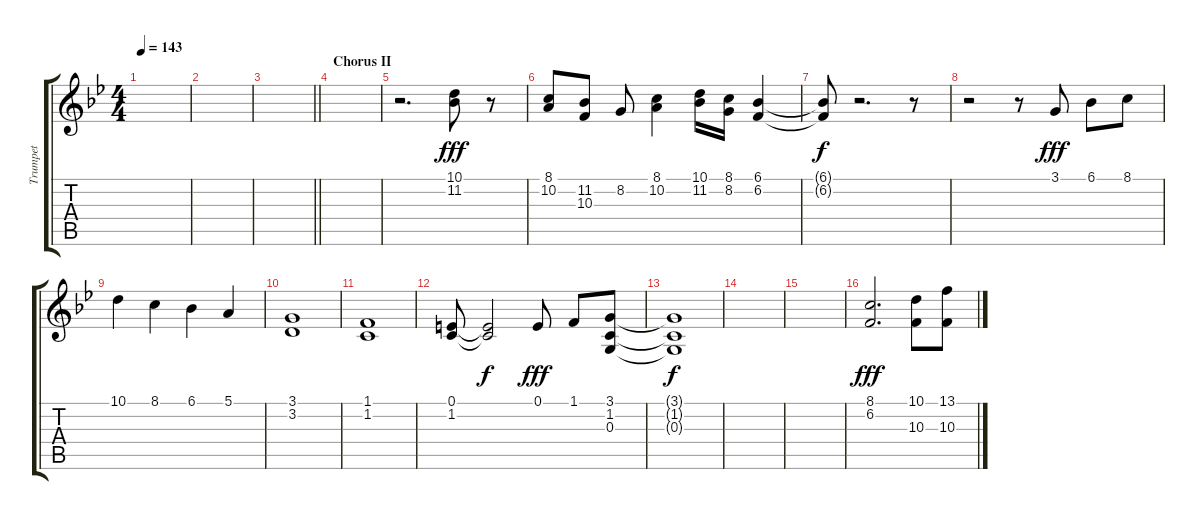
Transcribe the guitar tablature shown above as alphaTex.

\track ("Trumpet" "Trumpet") {instrument trombone}
\staff {score tabs}
\tuning (E4 B3 G3 D3 A2 E2) {hide}
\ts (4 4)
\tempo 143
\clef g2
\ks bb
|
|
\barLineRight lightlight
|
\section ("" "Chorus II")
|
r.2{d} (10.1 11.2).8{dy fff} r.8 |
(8.1 10.2).8 (11.2 10.3).8 8.2.8 (8.1 10.2).4 (10.1 11.2).16 (8.1 8.2).16 (6.1 6.2).4 |
(6.1{t} 6.2{t}).8{dy f} r.2{d} r.8 |
r.2 r.8 3.1.8{dy fff} 6.1.8 8.1.8 |
10.1.4 8.1.4 6.1.4 5.1.4 |
(3.1 3.2).1 |
(1.1 1.2).1 |
(0.1 1.2).8 (0.1{t} 1.2{t}).2{dy f} 0.1.8{dy fff} 1.1.8 (3.1 1.2 0.3).8 |
(3.1{t} 1.2{t} 0.3{t}).1{dy f} |
|
|
(8.1 6.2).2{d dy fff} (10.1 10.3).8 (13.1 10.3).8
